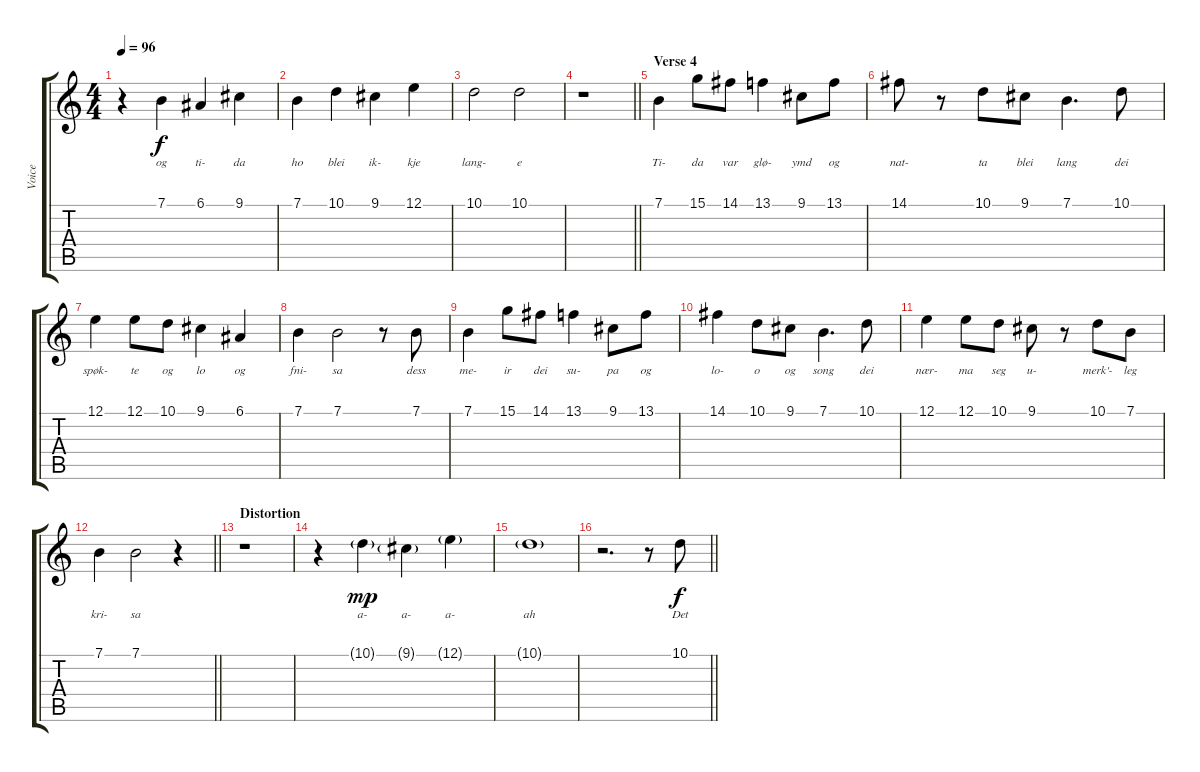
\track ("Voice" "Voice") {instrument flute}
\staff {score tabs}
\tuning (E4 B3 G3 D3 A2 E2) {hide}
\ts (4 4)
\tempo 96
\clef g2
\ks c
r.4{dy f} 7.1.4{lyrics (0 "og") lyrics (1 "") lyrics (2 "") lyrics (3 "") lyrics (4 "")} 6.1.4{lyrics (0 "ti-") lyrics (1 "") lyrics (2 "") lyrics (3 "") lyrics (4 "")} 9.1.4{lyrics (0 "da") lyrics (1 "") lyrics (2 "") lyrics (3 "") lyrics (4 "")} |
7.1.4{lyrics (0 "ho") lyrics (1 "") lyrics (2 "") lyrics (3 "") lyrics (4 "")} 10.1.4{lyrics (0 "blei") lyrics (1 "") lyrics (2 "") lyrics (3 "") lyrics (4 "")} 9.1.4{lyrics (0 "ik-") lyrics (1 "") lyrics (2 "") lyrics (3 "") lyrics (4 "")} 12.1.4{lyrics (0 "kje") lyrics (1 "") lyrics (2 "") lyrics (3 "") lyrics (4 "")} |
10.1.2{lyrics (0 "lang-") lyrics (1 "") lyrics (2 "") lyrics (3 "") lyrics (4 "")} 10.1.2{lyrics (0 "e") lyrics (1 "") lyrics (2 "") lyrics (3 "") lyrics (4 "")} |
\barLineRight lightlight
r.1 |
\section ("" "Verse 4")
7.1.4{lyrics (0 "Ti-") lyrics (1 "") lyrics (2 "") lyrics (3 "") lyrics (4 "")} 15.1.8{lyrics (0 "da") lyrics (1 "") lyrics (2 "") lyrics (3 "") lyrics (4 "")} 14.1.8{lyrics (0 "var") lyrics (1 "") lyrics (2 "") lyrics (3 "") lyrics (4 "")} 13.1.4{lyrics (0 "glø-") lyrics (1 "") lyrics (2 "") lyrics (3 "") lyrics (4 "")} 9.1.8{lyrics (0 "ymd") lyrics (1 "") lyrics (2 "") lyrics (3 "") lyrics (4 "")} 13.1.8{lyrics (0 "og") lyrics (1 "") lyrics (2 "") lyrics (3 "") lyrics (4 "")} |
14.1.8{lyrics (0 "nat-") lyrics (1 "") lyrics (2 "") lyrics (3 "") lyrics (4 "")} r.8 10.1.8{lyrics (0 "ta") lyrics (1 "") lyrics (2 "") lyrics (3 "") lyrics (4 "")} 9.1.8{lyrics (0 "blei") lyrics (1 "") lyrics (2 "") lyrics (3 "") lyrics (4 "")} 7.1.4{d lyrics (0 "lang") lyrics (1 "") lyrics (2 "") lyrics (3 "") lyrics (4 "")} 10.1.8{lyrics (0 "dei") lyrics (1 "") lyrics (2 "") lyrics (3 "") lyrics (4 "")} |
12.1.4{lyrics (0 "spøk-") lyrics (1 "") lyrics (2 "") lyrics (3 "") lyrics (4 "")} 12.1.8{lyrics (0 "te") lyrics (1 "") lyrics (2 "") lyrics (3 "") lyrics (4 "")} 10.1.8{lyrics (0 "og") lyrics (1 "") lyrics (2 "") lyrics (3 "") lyrics (4 "")} 9.1.4{lyrics (0 "lo") lyrics (1 "") lyrics (2 "") lyrics (3 "") lyrics (4 "")} 6.1.4{lyrics (0 "og") lyrics (1 "") lyrics (2 "") lyrics (3 "") lyrics (4 "")} |
7.1.4{lyrics (0 "fni-") lyrics (1 "") lyrics (2 "") lyrics (3 "") lyrics (4 "")} 7.1.2{lyrics (0 "sa") lyrics (1 "") lyrics (2 "") lyrics (3 "") lyrics (4 "")} r.8 7.1.8{lyrics (0 "dess") lyrics (1 "") lyrics (2 "") lyrics (3 "") lyrics (4 "")} |
7.1.4{lyrics (0 "me-") lyrics (1 "") lyrics (2 "") lyrics (3 "") lyrics (4 "")} 15.1.8{lyrics (0 "ir") lyrics (1 "") lyrics (2 "") lyrics (3 "") lyrics (4 "")} 14.1.8{lyrics (0 "dei") lyrics (1 "") lyrics (2 "") lyrics (3 "") lyrics (4 "")} 13.1.4{lyrics (0 "su-") lyrics (1 "") lyrics (2 "") lyrics (3 "") lyrics (4 "")} 9.1.8{lyrics (0 "pa") lyrics (1 "") lyrics (2 "") lyrics (3 "") lyrics (4 "")} 13.1.8{lyrics (0 "og") lyrics (1 "") lyrics (2 "") lyrics (3 "") lyrics (4 "")} |
14.1.4{lyrics (0 "lo-") lyrics (1 "") lyrics (2 "") lyrics (3 "") lyrics (4 "")} 10.1.8{lyrics (0 "o") lyrics (1 "") lyrics (2 "") lyrics (3 "") lyrics (4 "")} 9.1.8{lyrics (0 "og") lyrics (1 "") lyrics (2 "") lyrics (3 "") lyrics (4 "")} 7.1.4{d lyrics (0 "song") lyrics (1 "") lyrics (2 "") lyrics (3 "") lyrics (4 "")} 10.1.8{lyrics (0 "dei") lyrics (1 "") lyrics (2 "") lyrics (3 "") lyrics (4 "")} |
12.1.4{lyrics (0 "nær-") lyrics (1 "") lyrics (2 "") lyrics (3 "") lyrics (4 "")} 12.1.8{lyrics (0 "ma") lyrics (1 "") lyrics (2 "") lyrics (3 "") lyrics (4 "")} 10.1.8{lyrics (0 "seg") lyrics (1 "") lyrics (2 "") lyrics (3 "") lyrics (4 "")} 9.1.8{lyrics (0 "u-") lyrics (1 "") lyrics (2 "") lyrics (3 "") lyrics (4 "")} r.8 10.1.8{lyrics (0 "merk'-") lyrics (1 "") lyrics (2 "") lyrics (3 "") lyrics (4 "")} 7.1.8{lyrics (0 "leg") lyrics (1 "") lyrics (2 "") lyrics (3 "") lyrics (4 "")} |
\barLineRight lightlight
7.1.4{lyrics (0 "kri-") lyrics (1 "") lyrics (2 "") lyrics (3 "") lyrics (4 "")} 7.1.2{lyrics (0 "sa") lyrics (1 "") lyrics (2 "") lyrics (3 "") lyrics (4 "")} r.4 |
\section ("" "Distortion")
r.1 |
r.4 10.1{g}.4{lyrics (0 "a-") lyrics (1 "") lyrics (2 "") lyrics (3 "") lyrics (4 "") dy mp} 9.1{g}.4{lyrics (0 "a-") lyrics (1 "") lyrics (2 "") lyrics (3 "") lyrics (4 "")} 12.1{g}.4{lyrics (0 "a-") lyrics (1 "") lyrics (2 "") lyrics (3 "") lyrics (4 "")} |
10.1{g}.1{lyrics (0 "ah") lyrics (1 "") lyrics (2 "") lyrics (3 "") lyrics (4 "")} |
\barLineRight lightlight
r.2{d} r.8 10.1.8{lyrics (0 "Det") lyrics (1 "") lyrics (2 "") lyrics (3 "") lyrics (4 "") dy f}
